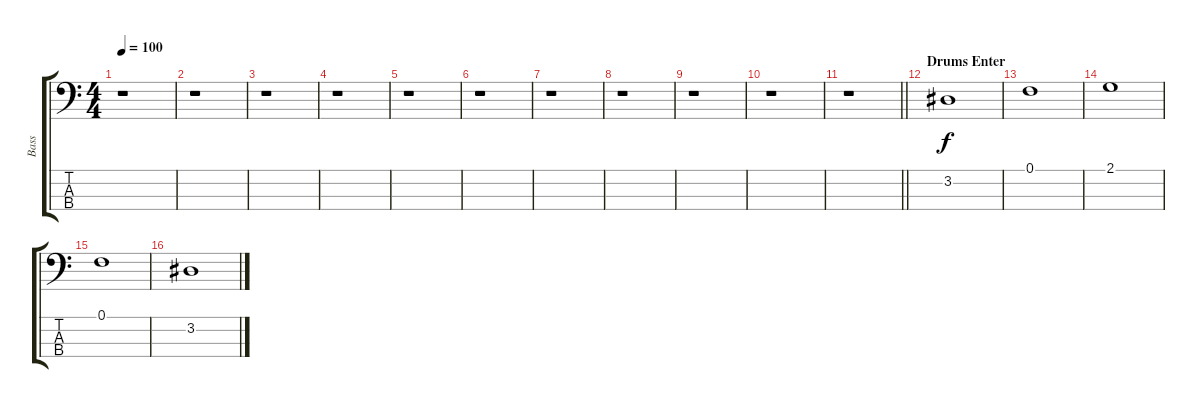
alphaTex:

\track ("Bass" "Bass") {instrument electricbassfinger}
\staff {score tabs}
\tuning (F2 C2 G1 C1) {hide}
\ts (4 4)
\tempo 100
\clef f4
\ks c
r.1{dy f} |
r.1 |
r.1 |
r.1 |
r.1 |
r.1 |
r.1 |
r.1 |
r.1 |
r.1 |
\barLineRight lightlight
r.1 |
\section ("" "Drums Enter")
3.2.1 |
0.1.1 |
2.1.1 |
0.1.1 |
3.2.1
